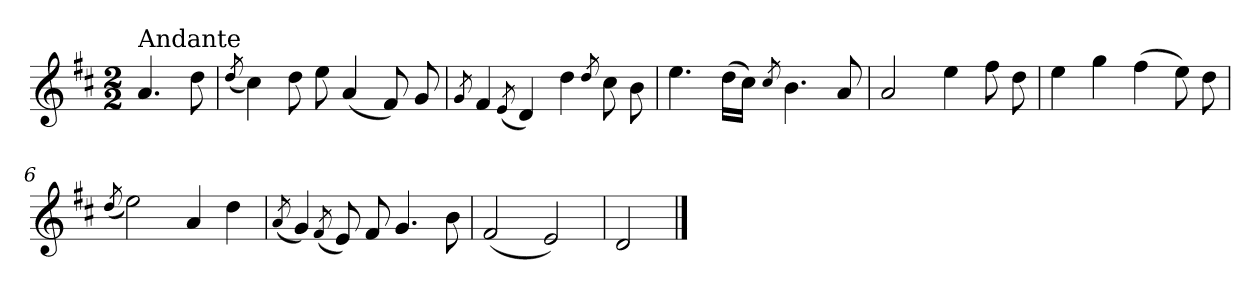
**kern
*part1
*staff1
*clefG2
*k[f#c#]
*D:
*M2/2
=
!LO:TX:a:t=Andante
4.a/
8dd\
=1
(<8qdd/
4cc#\)
8dd\
8ee\
(<4a/
8f#/)
8g/
=2
8qg/
4f#/
(<8qe/
4d/)
4dd\
8qdd/
8cc#\
8b\
=3
4.ee\
(>16dd\LL
16cc#\JJ)
8qcc#/
4.b\
8a/
=4
2a/
4ee\
8ff#\
8dd\
!!LO:LB:g=z
=5
4ee\
4gg\
(>4ff#\
8ee\)
8dd\
=6
(<8qdd/
2ee\)
4a/
4dd\
=7
(<8qa/
4g/)
(<8qf#/
8e/)
8f#/
4.g/
8b\
=8
(<2f#/
2e/)
=9
2d/
==
*-
